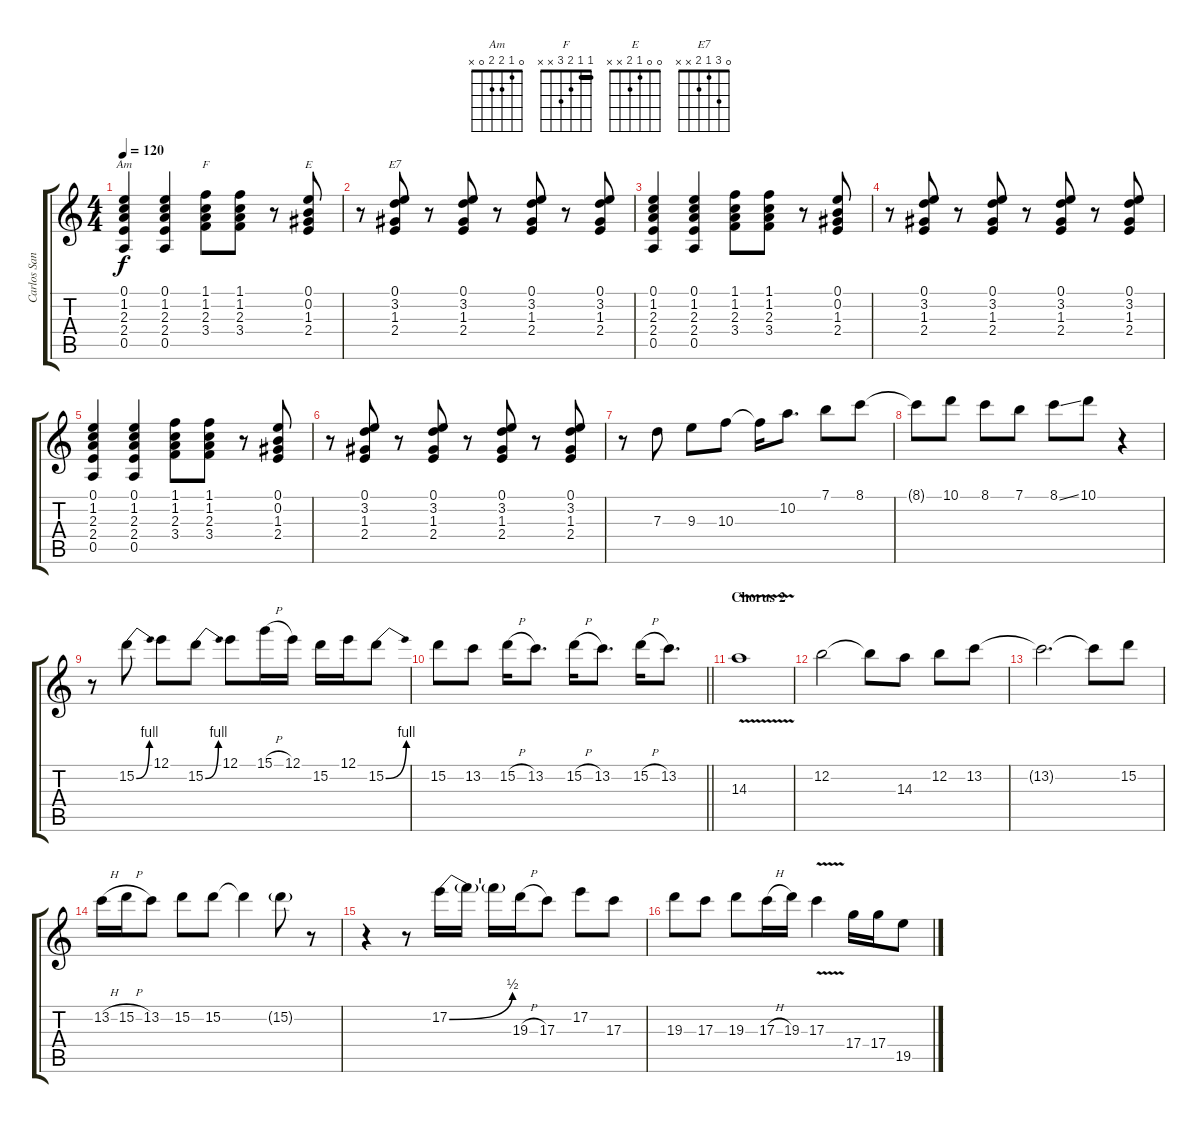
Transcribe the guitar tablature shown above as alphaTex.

\track ("Carlos Santana" "Carlos San") {instrument distortionguitar}
\staff {score tabs}
\tuning (E4 B3 G3 D3 A2 E2) {hide}
\chord ("Am" 0 1 2 2 0 x)
\chord ("F" 1 1 2 3 x x) {barre 1}
\chord ("E" 0 0 1 2 x x)
\chord ("E7" 0 3 1 2 x x)
\ts (4 4)
\tempo 120
\clef g2
\ks c
(0.1 1.2 2.3 2.4 0.5).4{ch "Am" dy f} (0.1 1.2 2.3 2.4 0.5).4 (1.1 1.2 2.3 3.4).8{ch "F"} (1.1 1.2 2.3 3.4).8 r.8 (0.1 0.2 1.3 2.4).8{ch "E"} |
r.8 (0.1 3.2 1.3 2.4).8{ch "E7"} r.8 (0.1 3.2 1.3 2.4).8 r.8 (0.1 3.2 1.3 2.4).8 r.8 (0.1 3.2 1.3 2.4).8 |
(0.1 1.2 2.3 2.4 0.5).4 (0.1 1.2 2.3 2.4 0.5).4 (1.1 1.2 2.3 3.4).8 (1.1 1.2 2.3 3.4).8 r.8 (0.1 0.2 1.3 2.4).8 |
r.8 (0.1 3.2 1.3 2.4).8 r.8 (0.1 3.2 1.3 2.4).8 r.8 (0.1 3.2 1.3 2.4).8 r.8 (0.1 3.2 1.3 2.4).8 |
(0.1 1.2 2.3 2.4 0.5).4 (0.1 1.2 2.3 2.4 0.5).4 (1.1 1.2 2.3 3.4).8 (1.1 1.2 2.3 3.4).8 r.8 (0.1 0.2 1.3 2.4).8 |
r.8 (0.1 3.2 1.3 2.4).8 r.8 (0.1 3.2 1.3 2.4).8 r.8 (0.1 3.2 1.3 2.4).8 r.8 (0.1 3.2 1.3 2.4).8 |
r.8 7.3.8 9.3.8 10.3.8 10.3{t}.16 10.2.8{d} 7.1.8 8.1.8 |
8.1{t}.8 10.1.8 8.1.8 7.1.8 8.1{ss}.8 10.1.8 r.4 |
r.8 15.2{be (bend 0 0 60 4)}.8 12.1.8 15.2{be (bend 0 0 60 4)}.8 12.1.8 15.1{h}.16 12.1.16 15.2.16 12.1.16 15.2{be (bend 0 0 60 4)}.8 |
\barLineRight lightlight
15.2.8 13.2.8 15.2{h}.16 13.2.8{d} 15.2{h}.16 13.2.8{d} 15.2{h}.16 13.2.8{d} |
\section ("" "Chorus 2")
14.3{v}.1 |
12.2.2 12.2{t}.8 14.3.8 12.2.8 13.2.8 |
13.2{t}.2{d} 13.2{t}.8 15.2.8 |
13.2{h}.16 15.2{h}.16 13.2.8 15.2.8 15.2.8 15.2{t}.4 15.2{g}.8 r.8 |
r.4 r.8 17.2{be (bend 0 0 60 2)}.16 17.2{t}.16 17.2{t}.16 19.3{h}.16 17.3.8 17.2.8 17.3.8 |
19.3.8 17.3.8 19.3.8 17.3{h}.16 19.3.16 17.3{v}.4 17.4.16 17.4.16 19.5.8
